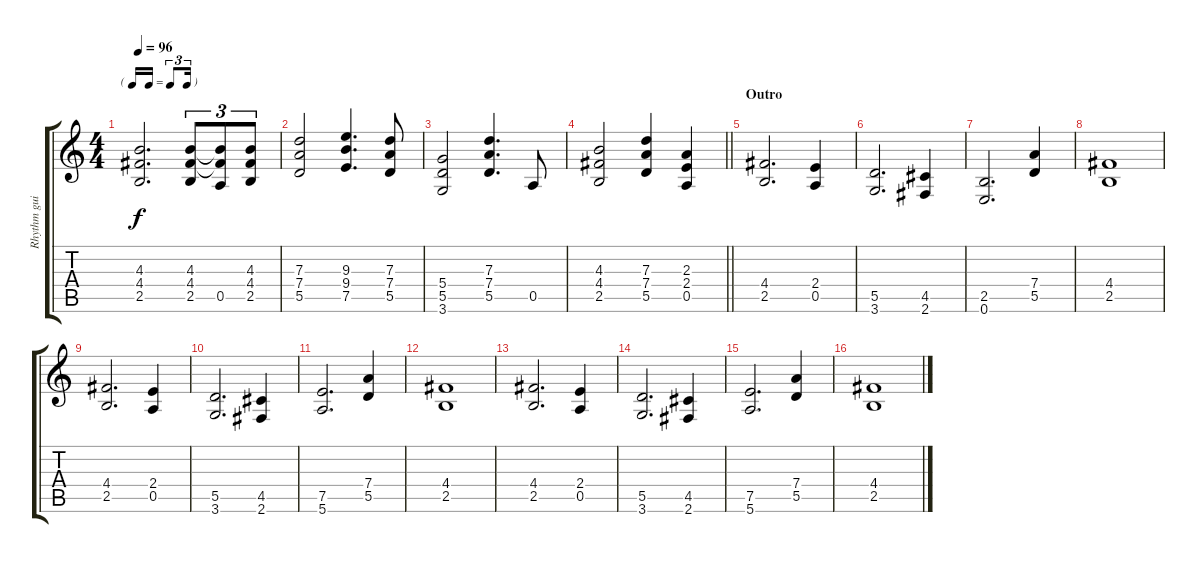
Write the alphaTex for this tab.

\track ("Rhythm guitar" "Rhythm gui") {instrument distortionguitar}
\staff {score tabs}
\tuning (E4 B3 G3 D3 A2 E2) {hide}
\ts (4 4)
\tf triplet16th
\tempo 96
\clef g2
\ks c
(4.3 4.4 2.5).2{d dy f} (4.3 4.4 2.5).8{tu (3 2)} (4.3{t} 4.4{t} 0.5).8{tu (3 2)} (4.3 4.4 2.5).8{tu (3 2)} |
(7.3 7.4 5.5).2 (9.3 9.4 7.5).4{d} (7.3 7.4 5.5).8 |
(5.4 5.5 3.6).2 (7.3 7.4 5.5).4{d} 0.5.8 |
\barLineRight lightlight
(4.3 4.4 2.5).2 (7.3 7.4 5.5).4 (2.3 2.4 0.5).4 |
\section ("" "Outro")
(4.4 2.5).2{d} (2.4 0.5).4 |
(5.5 3.6).2{d} (4.5 2.6).4 |
(2.5 0.6).2{d} (7.4 5.5).4 |
(4.4 2.5).1 |
(4.4 2.5).2{d} (2.4 0.5).4 |
(5.5 3.6).2{d} (4.5 2.6).4 |
(7.5 5.6).2{d} (7.4 5.5).4 |
(4.4 2.5).1 |
(4.4 2.5).2{d} (2.4 0.5).4 |
(5.5 3.6).2{d} (4.5 2.6).4 |
(7.5 5.6).2{d} (7.4 5.5).4 |
(4.4 2.5).1
